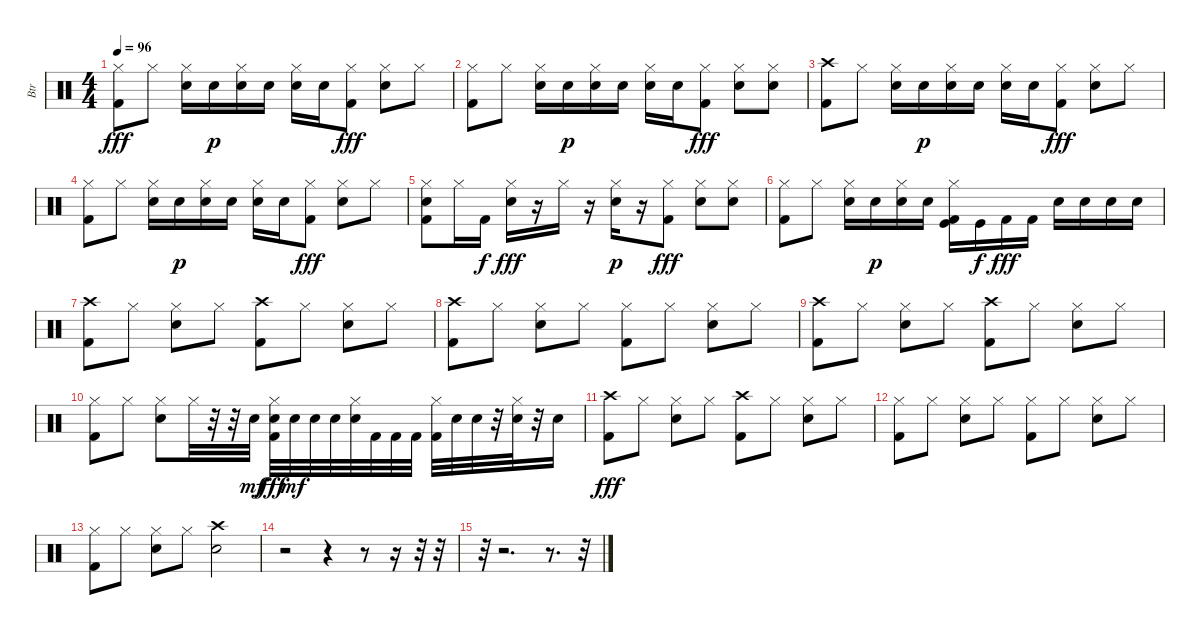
\track ("Btr" "Btr") {instrument percussion}
\staff {score}
\articulation defaults
\ts (4 4)
\tempo 96
\clef neutral
\ks c
("Hi-Hat (closed)" "Kick (hit) 2").8{dy fff} "Hi-Hat (closed)".8 ("Hi-Hat (closed)" "Snare (hit) 2").16 "Snare (hit) 2".16{dy p} ("Hi-Hat (closed)" "Snare (hit) 2").16 "Snare (hit) 2".16 ("Hi-Hat (closed)" "Snare (hit) 2").16 "Snare (hit) 2".16 ("Hi-Hat (closed)" "Kick (hit) 2").8{dy fff} ("Hi-Hat (closed)" "Snare (hit) 2").8 "Hi-Hat (closed)".8 |
("Hi-Hat (closed)" "Kick (hit) 2").8 "Hi-Hat (closed)".8 ("Hi-Hat (closed)" "Snare (hit) 2").16 "Snare (hit) 2".16{dy p} ("Hi-Hat (closed)" "Snare (hit) 2").16 "Snare (hit) 2".16 ("Hi-Hat (closed)" "Snare (hit) 2").16 "Snare (hit) 2".16 ("Hi-Hat (closed)" "Kick (hit) 2").8{dy fff} ("Hi-Hat (closed)" "Snare (hit) 2").8 ("Hi-Hat (closed)" "Snare (hit) 2").8 |
("Crash high (hit)" "Kick (hit) 2").8 "Hi-Hat (closed)".8 ("Hi-Hat (closed)" "Snare (hit) 2").16 "Snare (hit) 2".16{dy p} ("Hi-Hat (closed)" "Snare (hit) 2").16 "Snare (hit) 2".16 ("Hi-Hat (closed)" "Snare (hit) 2").16 "Snare (hit) 2".16 ("Hi-Hat (closed)" "Kick (hit) 2").8{dy fff} ("Hi-Hat (closed)" "Snare (hit) 2").8 "Hi-Hat (closed)".8 |
("Hi-Hat (closed)" "Kick (hit) 2").8 "Hi-Hat (closed)".8 ("Hi-Hat (closed)" "Snare (hit) 2").16 "Snare (hit) 2".16{dy p} ("Hi-Hat (closed)" "Snare (hit) 2").16 "Snare (hit) 2".16 ("Hi-Hat (closed)" "Snare (hit) 2").16 "Snare (hit) 2".16 ("Hi-Hat (closed)" "Kick (hit) 2").8{dy fff} ("Hi-Hat (closed)" "Snare (hit) 2").8 "Hi-Hat (closed)".8 |
("Hi-Hat (closed)" "Snare (hit) 2" "Kick (hit) 2").8 "Hi-Hat (closed)".16 "Kick (hit) 2".16{dy f} ("Hi-Hat (closed)" "Snare (hit) 2").16{dy fff} r.16 "Hi-Hat (closed)".16 r.16 ("Hi-Hat (closed)" "Snare (hit) 2").16{dy p} r.16 ("Hi-Hat (closed)" "Kick (hit) 2").8{dy fff} ("Hi-Hat (closed)" "Snare (hit) 2").8 ("Hi-Hat (closed)" "Snare (hit) 2").8 |
("Hi-Hat (closed)" "Kick (hit) 2").8 "Hi-Hat (closed)".8 ("Hi-Hat (closed)" "Snare (hit) 2").16 "Snare (hit) 2".16{dy p} ("Hi-Hat (closed)" "Snare (hit) 2").16 "Snare (hit) 2".16 ("Hi-Hat (closed)" "Kick (hit)" "Kick (hit) 2").16 "Kick (hit)".16{dy f} "Kick (hit) 2".16{dy fff} "Kick (hit) 2".16 "Electric Snare (hit)".16 "Electric Snare (hit)".16 "Snare (hit) 2".16 "Snare (hit) 2".16 |
("Crash high (hit)" "Kick (hit) 2").8 "Hi-Hat (closed)".8 ("Hi-Hat (closed)" "Snare (hit) 2").8 "Hi-Hat (closed)".8 ("Crash high (hit)" "Kick (hit) 2").8 "Hi-Hat (closed)".8 ("Hi-Hat (closed)" "Snare (hit) 2").8 "Hi-Hat (closed)".8 |
("Crash high (hit)" "Kick (hit) 2").8 "Hi-Hat (closed)".8 ("Hi-Hat (closed)" "Snare (hit) 2").8 "Hi-Hat (closed)".8 ("Hi-Hat (closed)" "Kick (hit) 2").8 "Hi-Hat (closed)".8 ("Hi-Hat (closed)" "Snare (hit) 2").8 "Hi-Hat (closed)".8 |
("Crash high (hit)" "Kick (hit) 2").8 "Hi-Hat (closed)".8 ("Hi-Hat (closed)" "Snare (hit) 2").8 "Hi-Hat (closed)".8 ("Crash high (hit)" "Kick (hit) 2").8 "Hi-Hat (closed)".8 ("Hi-Hat (closed)" "Snare (hit) 2").8 "Hi-Hat (closed)".8 |
("Hi-Hat (closed)" "Kick (hit) 2").8 "Hi-Hat (closed)".8 ("Hi-Hat (closed)" "Snare (hit) 2").8 "Hi-Hat (closed)".32 r.32 r.32 "Electric Snare (hit)".32{dy mf} ("Hi-Hat (closed)" "Snare (hit) 2" "Kick (hit) 2").32{dy fff} "Snare (hit) 2".32{dy mf} "Snare (hit) 2".32 "Snare (hit) 2".32 ("Hi-Hat (closed)" "Snare (hit) 2").32 "Kick (hit) 2".32 "Kick (hit) 2".32 "Kick (hit) 2".32 ("Hi-Hat (closed)" "Kick (hit) 2").32 "Snare (hit) 2".32 "Electric Snare (hit)".32 r.32 ("Hi-Hat (closed)" "Electric Snare (hit)").32 r.32 "Electric Snare (hit)".16 |
("Crash high (hit)" "Kick (hit) 2").8{dy fff} "Hi-Hat (closed)".8 ("Hi-Hat (closed)" "Snare (hit) 2").8 "Hi-Hat (closed)".8 ("Crash high (hit)" "Kick (hit) 2").8 "Hi-Hat (closed)".8 ("Hi-Hat (closed)" "Snare (hit) 2").8 "Hi-Hat (closed)".8 |
("Hi-Hat (closed)" "Kick (hit) 2").8 "Hi-Hat (closed)".8 ("Hi-Hat (closed)" "Snare (hit) 2").8 "Hi-Hat (closed)".8 ("Hi-Hat (closed)" "Kick (hit) 2").8 "Hi-Hat (closed)".8 ("Hi-Hat (closed)" "Snare (hit) 2").8 "Hi-Hat (closed)".8 |
("Hi-Hat (closed)" "Kick (hit) 2").8 "Hi-Hat (closed)".8 ("Hi-Hat (closed)" "Snare (hit) 2").8 "Hi-Hat (closed)".8 ("Crash high (hit)" "Snare (hit) 2").2 |
r.2 r.4 r.8 r.16 r.32 r.32 |
r.32 r.2{d} r.8{d} r.32
